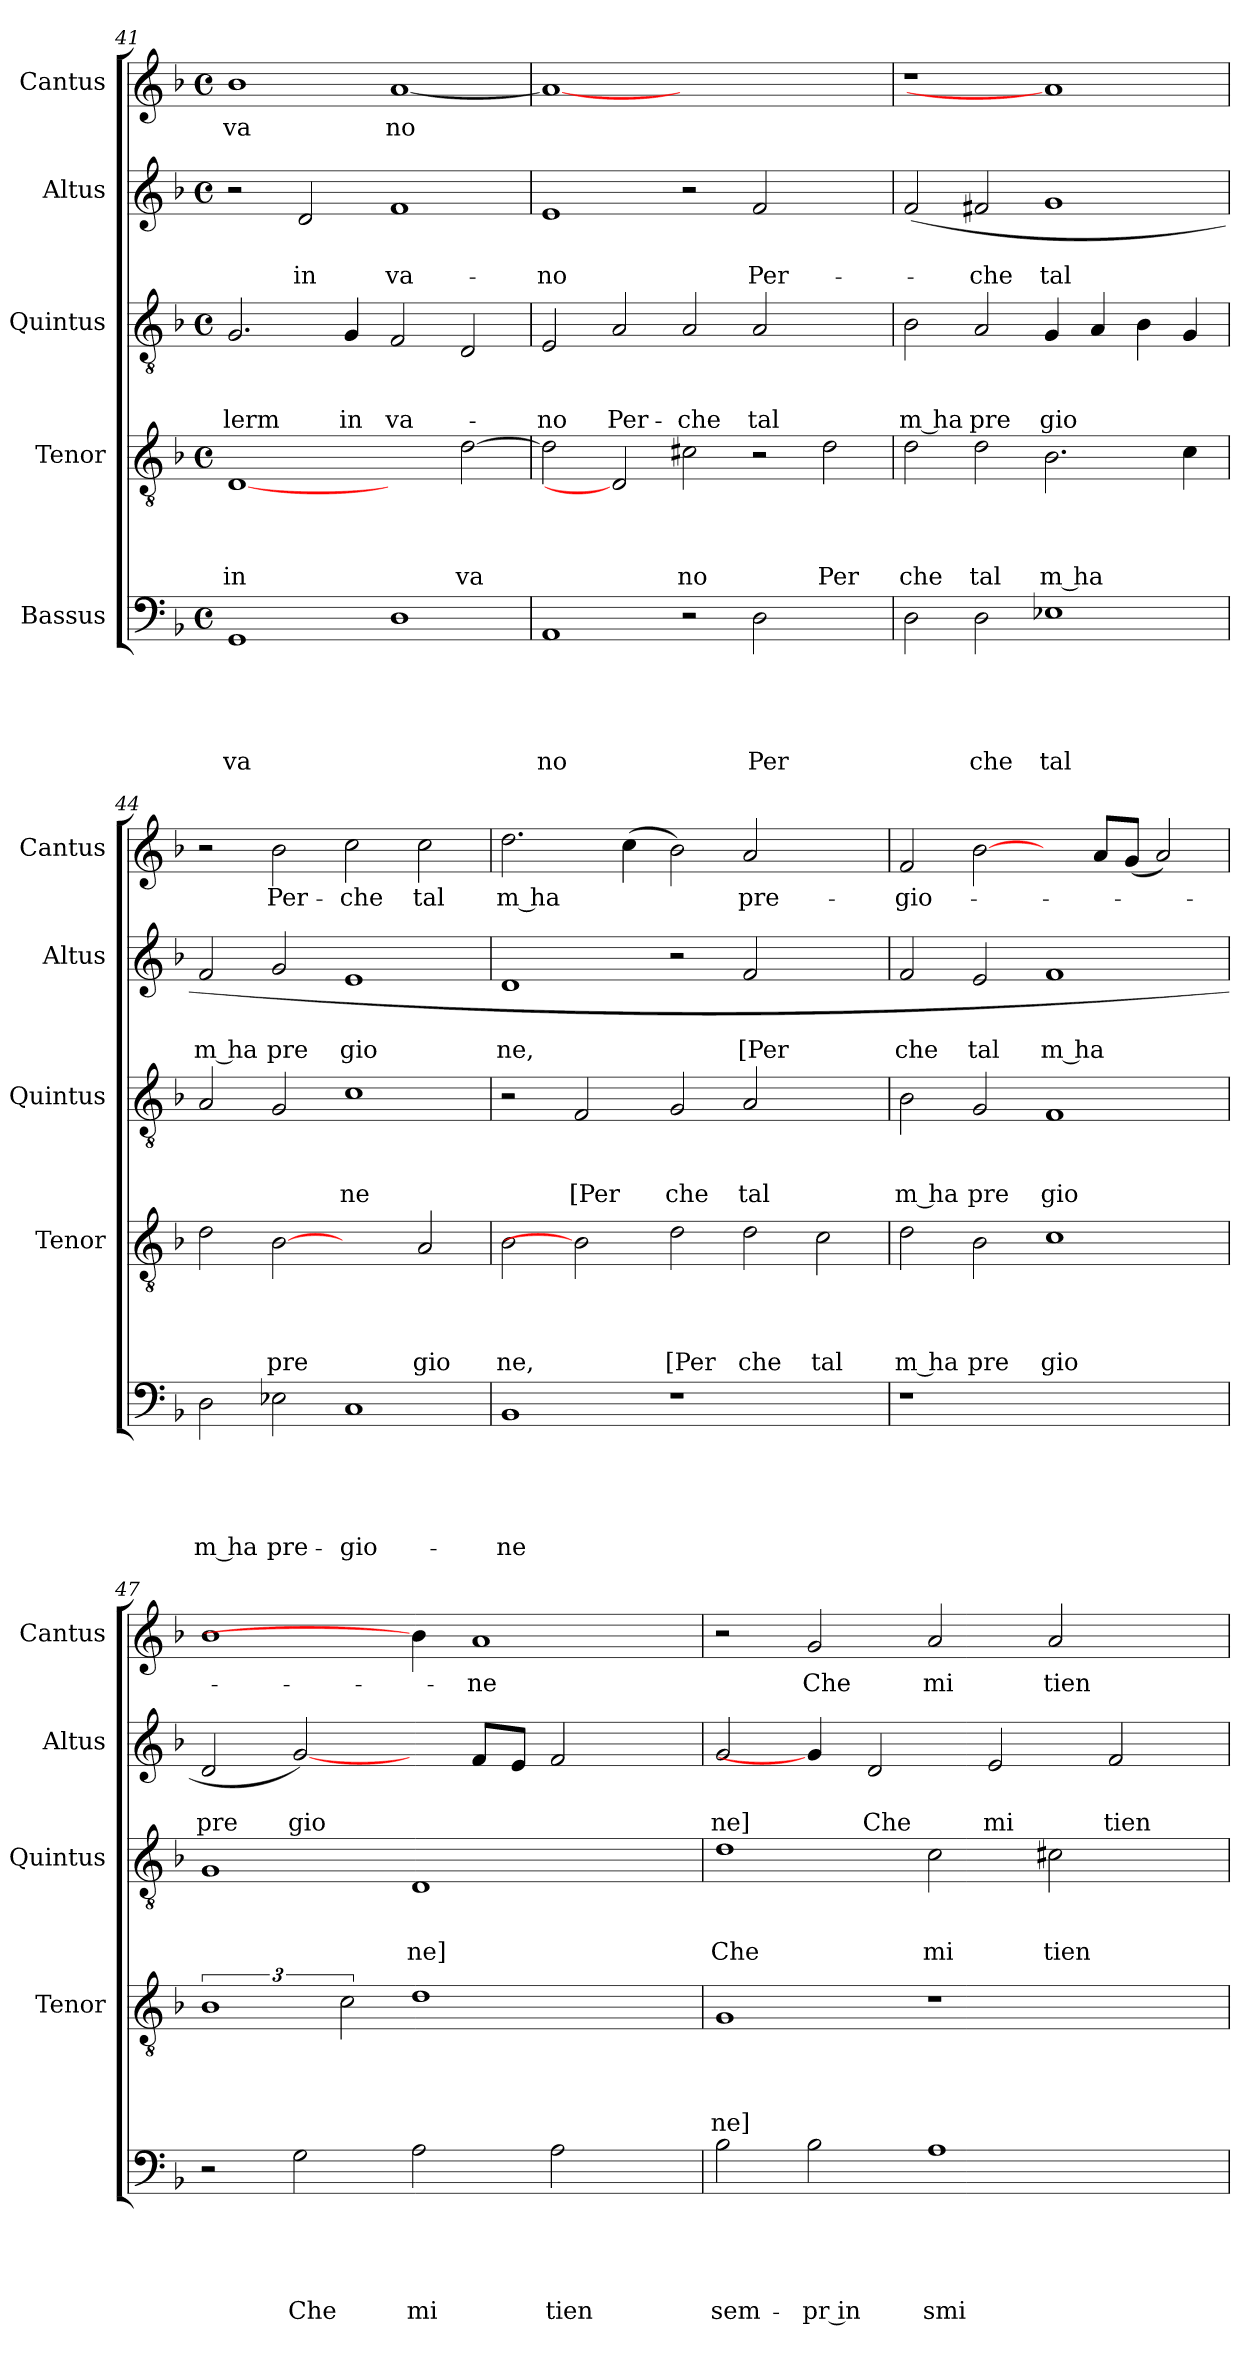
**kern	**text	**text	**text	**text	**text	**kern	**text	**text	**text	**text	**kern	**text	**text	**text	**kern	**text	**text	**kern	**text
*part5	*part5	*part5	*part5	*part5	*part5	*part4	*part4	*part4	*part4	*part4	*part3	*part3	*part3	*part3	*part2	*part2	*part2	*part1	*part1
*staff5	*staff5	*staff5	*staff5	*staff5	*staff5	*staff4	*staff4	*staff4	*staff4	*staff4	*staff3	*staff3	*staff3	*staff3	*staff2	*staff2	*staff2	*staff1	*staff1
*I"Bassus	*	*	*	*	*	*I"Tenor	*	*	*	*	*I"Quintus	*	*	*	*I"Altus	*	*	*I"Cantus	*
*	*	*	*	*	*	*I'Tenor	*	*	*	*	*I'Quintus	*	*	*	*I'Altus	*	*	*I'Cantus	*
*clefF4	*	*	*	*	*	*clefGv2	*	*	*	*	*clefGv2	*	*	*	*clefG2	*	*	*clefG2	*
*k[b-]	*	*	*	*	*	*k[b-]	*	*	*	*	*k[b-]	*	*	*	*k[b-]	*	*	*k[b-]	*
*F:	*	*	*	*	*	*F:	*	*	*	*	*F:	*	*	*	*F:	*	*	*F:	*
*M4/4	*	*	*	*	*	*M4/4	*	*	*	*	*M4/4	*	*	*	*M4/4	*	*	*M4/4	*
*met(c)	*	*	*	*	*	*met(c)	*	*	*	*	*met(c)	*	*	*	*met(c)	*	*	*met(c)	*
=41	=41	=41	=41	=41	=41	=41	=41	=41	=41	=41	=41	=41	=41	=41	=41	=41	=41	=41	=41
!	!	!	!	!	!LO:LY:b	!	!	!	!	!LO:LY:b	!	!	!	!LO:LY:b	!	!	!	!	!LO:LY:b
1GG	.	.	.	.	va	[1D	.	.	.	in	2.G/	.	.	-lerm	2r	.	.	1b-	va
!	!	!	!	!	!	!	!	!	!	!	!	!	!	!	!	!	!LO:LY:b	!	!
.	.	.	.	.	.	.	.	.	.	.	.	.	.	.	2d/	.	in	.	.
!	!	!	!	!	!	!	!	!	!	!	!	!	!	!LO:LY:b	!	!	!	!	!
.	.	.	.	.	.	.	.	.	.	.	4G/	.	.	in	.	.	.	.	.
!	!	!	!	!	!	!	!	!	!	!	!	!	!	!LO:LY:b	!	!	!LO:LY:b	!	!LO:LY:b
1D	.	.	.	.	.	2ryy	.	.	.	.	2F/	.	.	va-	1f	.	va-	[<1a	no
!	!	!	!	!	!	!	!	!	!	!LO:LY:b	!	!	!	!	!	!	!	!	!
.	.	.	.	.	.	[>2d\	.	.	.	va	2D/	.	.	.	.	.	.	.	.
=42	=42	=42	=42	=42	=42	=42	=42	=42	=42	=42	=42	=42	=42	=42	=42	=42	=42	=42	=42
!	!	!	!	!	!LO:LY:b	!	!	!	!	!	!	!	!	!LO:LY:b	!	!	!LO:LY:b	!	!
1AA	.	.	.	.	no	2d\]	.	.	.	.	2E/	.	.	-no	1e	.	-no	1a_	.
!	!	!	!	!	!	!	!	!	!	!	!	!	!	!LO:LY:b	!	!	!	!	!
.	.	.	.	.	.	2D]	.	.	.	.	2A/	.	.	Per-	.	.	.	.	.
!	!	!	!	!	!	!	!	!	!	!LO:LY:b	!	!	!	!LO:LY:b	!	!	!	!	!
2r	.	.	.	.	.	2c#X\	.	.	.	no	2A/	.	.	-che	2r	.	.	1.ryy	.
!	!	!	!	!	!LO:LY:b	!	!	!	!	!	!	!	!	!LO:LY:b	!	!	!LO:LY:b	!	!
2D\	.	.	.	.	Per	2r	.	.	.	.	2A/	.	.	tal	2f/	.	Per-	.	.
!	!	!	!	!	!	!	!	!	!	!LO:LY:b	!	!	!	!	!	!	!	!	!
2ryy	.	.	.	.	.	2d\	.	.	.	Per	2ryy	.	.	.	2ryy	.	.	.	.
!!LO:LB:g=z
=43	=43	=43	=43	=43	=43	=43	=43	=43	=43	=43	=43	=43	=43	=43	=43	=43	=43	=43	=43
!	!	!	!	!	!	!	!	!	!	!LO:LY:b	!	!	!	!LO:LY:b:rj	!	!	!	!	!
2D\	.	.	.	.	.	2d\	.	.	.	che	2B-\	.	.	m ha	(<2f/	.	.	1r	.
!	!	!	!	!	!LO:LY:b	!	!	!	!	!LO:LY:b	!	!	!	!LO:LY:b	!	!	!LO:LY:b	!	!
2D\	.	.	.	.	che	2d\	.	.	.	tal	2A/	.	.	pre	2f#X/	.	-che	.	.
!	!	!	!	!	!LO:LY:b	!	!	!	!	!LO:LY:b	!	!	!	!LO:LY:b	!	!	!LO:LY:b	!	!
1E-X	.	.	.	.	tal	2.B-\	.	.	.	m ha	4G/	.	.	gio	1g	.	tal	1a]	.
.	.	.	.	.	.	.	.	.	.	.	4A/	.	.	.	.	.	.	.	.
.	.	.	.	.	.	.	.	.	.	.	4B-\	.	.	.	.	.	.	.	.
.	.	.	.	.	.	4c\	.	.	.	.	4G/	.	.	.	.	.	.	.	.
=44	=44	=44	=44	=44	=44	=44	=44	=44	=44	=44	=44	=44	=44	=44	=44	=44	=44	=44	=44
!	!	!	!	!	!LO:LY:b:rj	!	!	!	!	!	!	!	!	!	!	!	!LO:LY:b:rj	!	!
2D\	.	.	.	.	m ha	2d\	.	.	.	.	2A/	.	.	.	2f/	.	m ha	2r	.
!	!	!	!	!	!LO:LY:b	!	!	!	!	!LO:LY:b	!	!	!	!	!	!	!LO:LY:b	!	!LO:LY:b
2E-\	.	.	.	.	pre-	[2B-	.	.	.	pre	2G/	.	.	.	2g/	.	pre	2b-\	Per-
!	!	!	!	!	!LO:LY:b	!	!	!	!	!	!	!	!	!LO:LY:b	!	!	!LO:LY:b	!	!LO:LY:b
1C	.	.	.	.	-gio-	2ryy	.	.	.	.	1c	.	.	ne	1e	.	gio	2cc\	-che
!	!	!	!	!	!	!	!	!	!	!LO:LY:b	!	!	!	!	!	!	!	!	!LO:LY:b
.	.	.	.	.	.	2A/	.	.	.	gio	.	.	.	.	.	.	.	2cc\	tal
=45	=45	=45	=45	=45	=45	=45	=45	=45	=45	=45	=45	=45	=45	=45	=45	=45	=45	=45	=45
!	!	!	!	!	!LO:LY:b	!	!	!	!	!LO:LY:b	!	!	!	!	!	!	!LO:LY:b	!	!LO:LY:b
1BB-	.	.	.	.	-ne	2B-\	.	.	.	ne,	2r	.	.	.	1d	.	ne,	2.dd\	m ha
!	!	!	!	!	!	!	!	!	!	!	!	!	!	!LO:LY:b	!	!	!	!	!
.	.	.	.	.	.	2B-]	.	.	.	.	2F/	.	.	[Per	.	.	.	.	.
.	.	.	.	.	.	.	.	.	.	.	.	.	.	.	.	.	.	(>4cc\	.
!	!	!	!	!	!	!	!	!	!	!LO:LY:b	!	!	!	!LO:LY:b	!	!	!	!	!
1r	.	.	.	.	.	2d\	.	.	.	[Per	2G/	.	.	che	2r	.	.	2b-\)	.
!	!	!	!	!	!	!	!	!	!	!LO:LY:b	!	!	!	!LO:LY:b	!	!	!LO:LY:b	!	!LO:LY:b
.	.	.	.	.	.	2d\	.	.	.	che	2A/	.	.	tal	2f/	.	[Per	2a/	pre-
!	!	!	!	!	!	!	!	!	!	!LO:LY:b	!	!	!	!	!	!	!	!	!
2ryy	.	.	.	.	.	2c\	.	.	.	tal	2ryy	.	.	.	2ryy	.	.	2ryy	.
=46	=46	=46	=46	=46	=46	=46	=46	=46	=46	=46	=46	=46	=46	=46	=46	=46	=46	=46	=46
!	!	!	!	!	!	!	!	!	!	!LO:LY:b:rj	!	!	!	!LO:LY:b:rj	!	!	!LO:LY:b	!	!LO:LY:b
1r	.	.	.	.	.	2d\	.	.	.	m ha	2B-\	.	.	m ha	2f/	.	che	2f/	-gio-
!	!	!	!	!	!	!	!	!	!	!LO:LY:b	!	!	!	!LO:LY:b	!	!	!LO:LY:b	!	!
.	.	.	.	.	.	2B-\	.	.	.	pre	2G/	.	.	pre	2e/	.	tal	[2b-\	.
!	!	!	!	!	!	!	!	!	!	!LO:LY:b	!	!	!	!LO:LY:b	!	!	!LO:LY:b:rj	!	!
1ryy	.	.	.	.	.	1c	.	.	.	gio	1F	.	.	gio	1f	.	m ha	4ryy	.
.	.	.	.	.	.	.	.	.	.	.	.	.	.	.	.	.	.	8a/L	.
.	.	.	.	.	.	.	.	.	.	.	.	.	.	.	.	.	.	(8g/J	.
.	.	.	.	.	.	.	.	.	.	.	.	.	.	.	.	.	.	2a/)	.
=47	=47	=47	=47	=47	=47	=47	=47	=47	=47	=47	=47	=47	=47	=47	=47	=47	=47	=47	=47
!	!	!	!	!	!	!	!	!	!	!	!	!	!	!	!	!	!LO:LY:b	!	!
2r	.	.	.	.	.	3%2B-	.	.	.	.	1G	.	.	.	2d/	.	pre	1b-	.
!	!	!	!	!	!LO:LY:b	!	!	!	!	!	!	!	!	!	!	!	!LO:LY:b	!	!
2G\	.	.	.	.	Che	.	.	.	.	.	.	.	.	.	[2g/)	.	gio	.	.
.	.	.	.	.	.	3c\	.	.	.	.	.	.	.	.	.	.	.	.	.
!	!	!	!	!	!LO:LY:b	!	!	!	!	!	!	!	!	!LO:LY:b	!	!	!	!	!
2A\	.	.	.	.	mi	1d	.	.	.	.	1D	.	.	ne]	4ryy	.	.	4b-\]	.
!	!	!	!	!	!	!	!	!	!	!	!	!	!	!	!	!	!	!	!LO:LY:b
.	.	.	.	.	.	.	.	.	.	.	.	.	.	.	8f/L	.	.	1a	-ne
.	.	.	.	.	.	.	.	.	.	.	.	.	.	.	8e/J	.	.	.	.
!	!	!	!	!	!LO:LY:b	!	!	!	!	!	!	!	!	!	!	!	!	!	!
2A\	.	.	.	.	tien	.	.	.	.	.	.	.	.	.	2f/	.	.	.	.
4ryy	.	.	.	.	.	4ryy	.	.	.	.	4ryy	.	.	.	4ryy	.	.	.	.
!!LO:LB:g=z
=48	=48	=48	=48	=48	=48	=48	=48	=48	=48	=48	=48	=48	=48	=48	=48	=48	=48	=48	=48
!	!	!	!	!	!LO:LY:b	!	!	!	!	!LO:LY:b	!	!	!	!LO:LY:b	!	!	!LO:LY:b	!	!
2B-\	.	.	.	.	sem-	1G	.	.	.	ne]	1d	.	.	Che	2g/	.	ne]	2r	.
!	!	!	!	!	!LO:LY:b:rj	!	!	!	!	!	!	!	!	!	!	!	!	!	!LO:LY:b
2B-\	.	.	.	.	-pr in	.	.	.	.	.	.	.	.	.	4g/]	.	.	2g/	Che
!	!	!	!	!	!	!	!	!	!	!	!	!	!	!	!	!	!LO:LY:b	!	!
.	.	.	.	.	.	.	.	.	.	.	.	.	.	.	2d/	.	Che	.	.
!	!	!	!	!	!LO:LY:b	!	!	!	!	!	!	!	!	!LO:LY:b	!	!	!	!	!LO:LY:b
1A	.	.	.	.	smi-	1r	.	.	.	.	2c\	.	.	mi	.	.	.	2a/	mi
!	!	!	!	!	!	!	!	!	!	!	!	!	!	!	!	!	!LO:LY:b	!	!
.	.	.	.	.	.	.	.	.	.	.	.	.	.	.	2e/	.	mi	.	.
!	!	!	!	!	!	!	!	!	!	!	!	!	!	!LO:LY:b	!	!	!	!	!LO:LY:b
.	.	.	.	.	.	.	.	.	.	.	2c#X\	.	.	tien	.	.	.	2a/	tien
!	!	!	!	!	!	!	!	!	!	!	!	!	!	!	!	!	!LO:LY:b	!	!
.	.	.	.	.	.	.	.	.	.	.	.	.	.	.	2f/	.	tien	.	.
4ryy	.	.	.	.	.	4ryy	.	.	.	.	4ryy	.	.	.	.	.	.	4ryy	.
=	=	=	=	=	=	=	=	=	=	=	=	=	=	=	=	=	=	=	=
*-	*-	*-	*-	*-	*-	*-	*-	*-	*-	*-	*-	*-	*-	*-	*-	*-	*-	*-	*-
